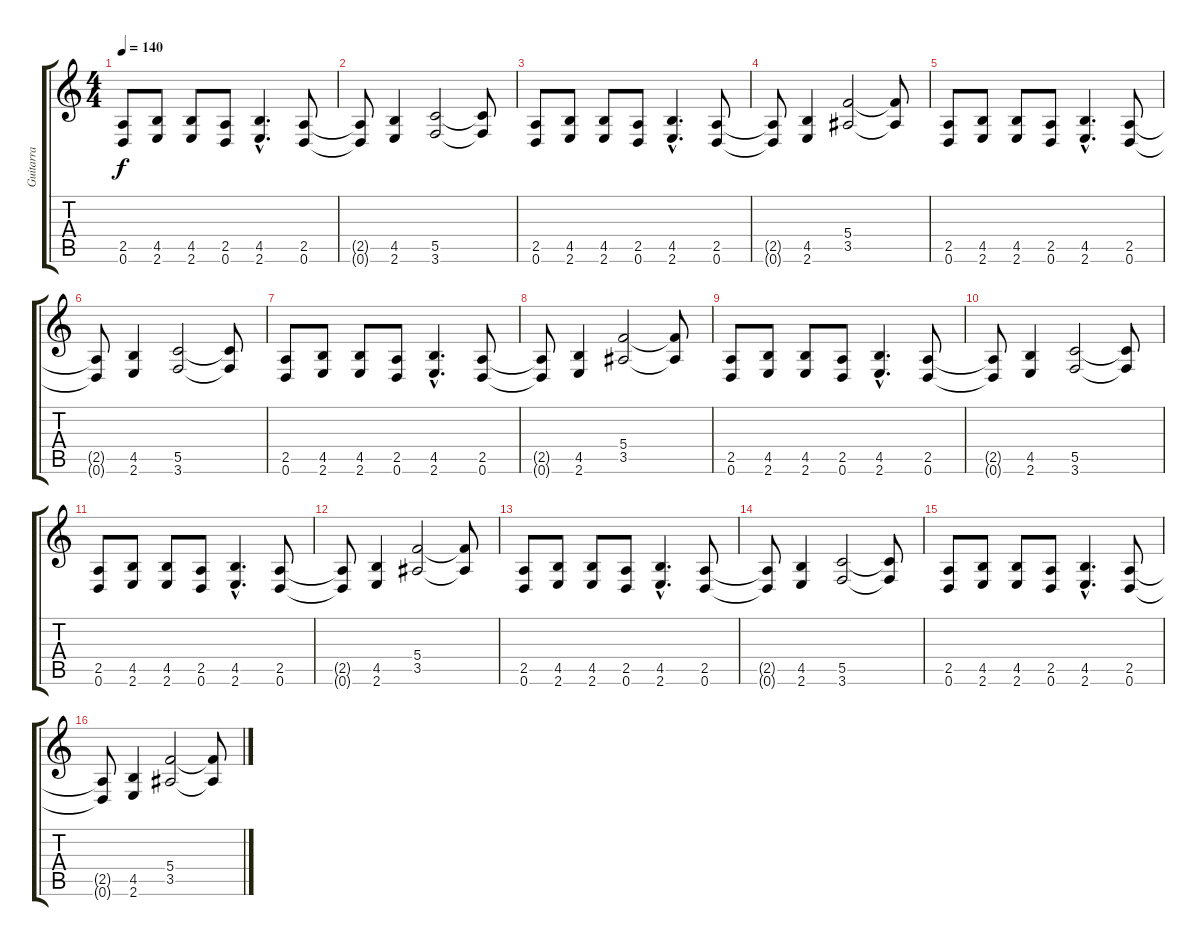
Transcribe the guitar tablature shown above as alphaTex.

\track ("Guitarra" "Guitarra") {instrument distortionguitar}
\staff {score tabs}
\tuning (D4 A3 F3 C3 G2 D2) {hide}
\ts (4 4)
\tempo 140
\clef g2
\ks c
(2.5 0.6).8{dy f} (4.5 2.6).8 (4.5 2.6).8 (2.5 0.6).8 (4.5{hac} 2.6{hac}).4{d} (2.5 0.6).8 |
(2.5{t} 0.6{t}).8 (4.5 2.6).4 (5.5 3.6).2 (5.5{t} 3.6{t}).8 |
(2.5 0.6).8 (4.5 2.6).8 (4.5 2.6).8 (2.5 0.6).8 (4.5{hac} 2.6{hac}).4{d} (2.5 0.6).8 |
(2.5{t} 0.6{t}).8 (4.5 2.6).4 (5.4 3.5).2 (5.4{t} 3.5{t}).8 |
(2.5 0.6).8 (4.5 2.6).8 (4.5 2.6).8 (2.5 0.6).8 (4.5{hac} 2.6{hac}).4{d} (2.5 0.6).8 |
(2.5{t} 0.6{t}).8 (4.5 2.6).4 (5.5 3.6).2 (5.5{t} 3.6{t}).8 |
(2.5 0.6).8 (4.5 2.6).8 (4.5 2.6).8 (2.5 0.6).8 (4.5{hac} 2.6{hac}).4{d} (2.5 0.6).8 |
(2.5{t} 0.6{t}).8 (4.5 2.6).4 (5.4 3.5).2 (5.4{t} 3.5{t}).8 |
(2.5 0.6).8 (4.5 2.6).8 (4.5 2.6).8 (2.5 0.6).8 (4.5{hac} 2.6{hac}).4{d} (2.5 0.6).8 |
(2.5{t} 0.6{t}).8 (4.5 2.6).4 (5.5 3.6).2 (5.5{t} 3.6{t}).8 |
(2.5 0.6).8 (4.5 2.6).8 (4.5 2.6).8 (2.5 0.6).8 (4.5{hac} 2.6{hac}).4{d} (2.5 0.6).8 |
(2.5{t} 0.6{t}).8 (4.5 2.6).4 (5.4 3.5).2 (5.4{t} 3.5{t}).8 |
(2.5 0.6).8 (4.5 2.6).8 (4.5 2.6).8 (2.5 0.6).8 (4.5{hac} 2.6{hac}).4{d} (2.5 0.6).8 |
(2.5{t} 0.6{t}).8 (4.5 2.6).4 (5.5 3.6).2 (5.5{t} 3.6{t}).8 |
(2.5 0.6).8 (4.5 2.6).8 (4.5 2.6).8 (2.5 0.6).8 (4.5{hac} 2.6{hac}).4{d} (2.5 0.6).8 |
(2.5{t} 0.6{t}).8 (4.5 2.6).4 (5.4 3.5).2 (5.4{t} 3.5{t}).8
